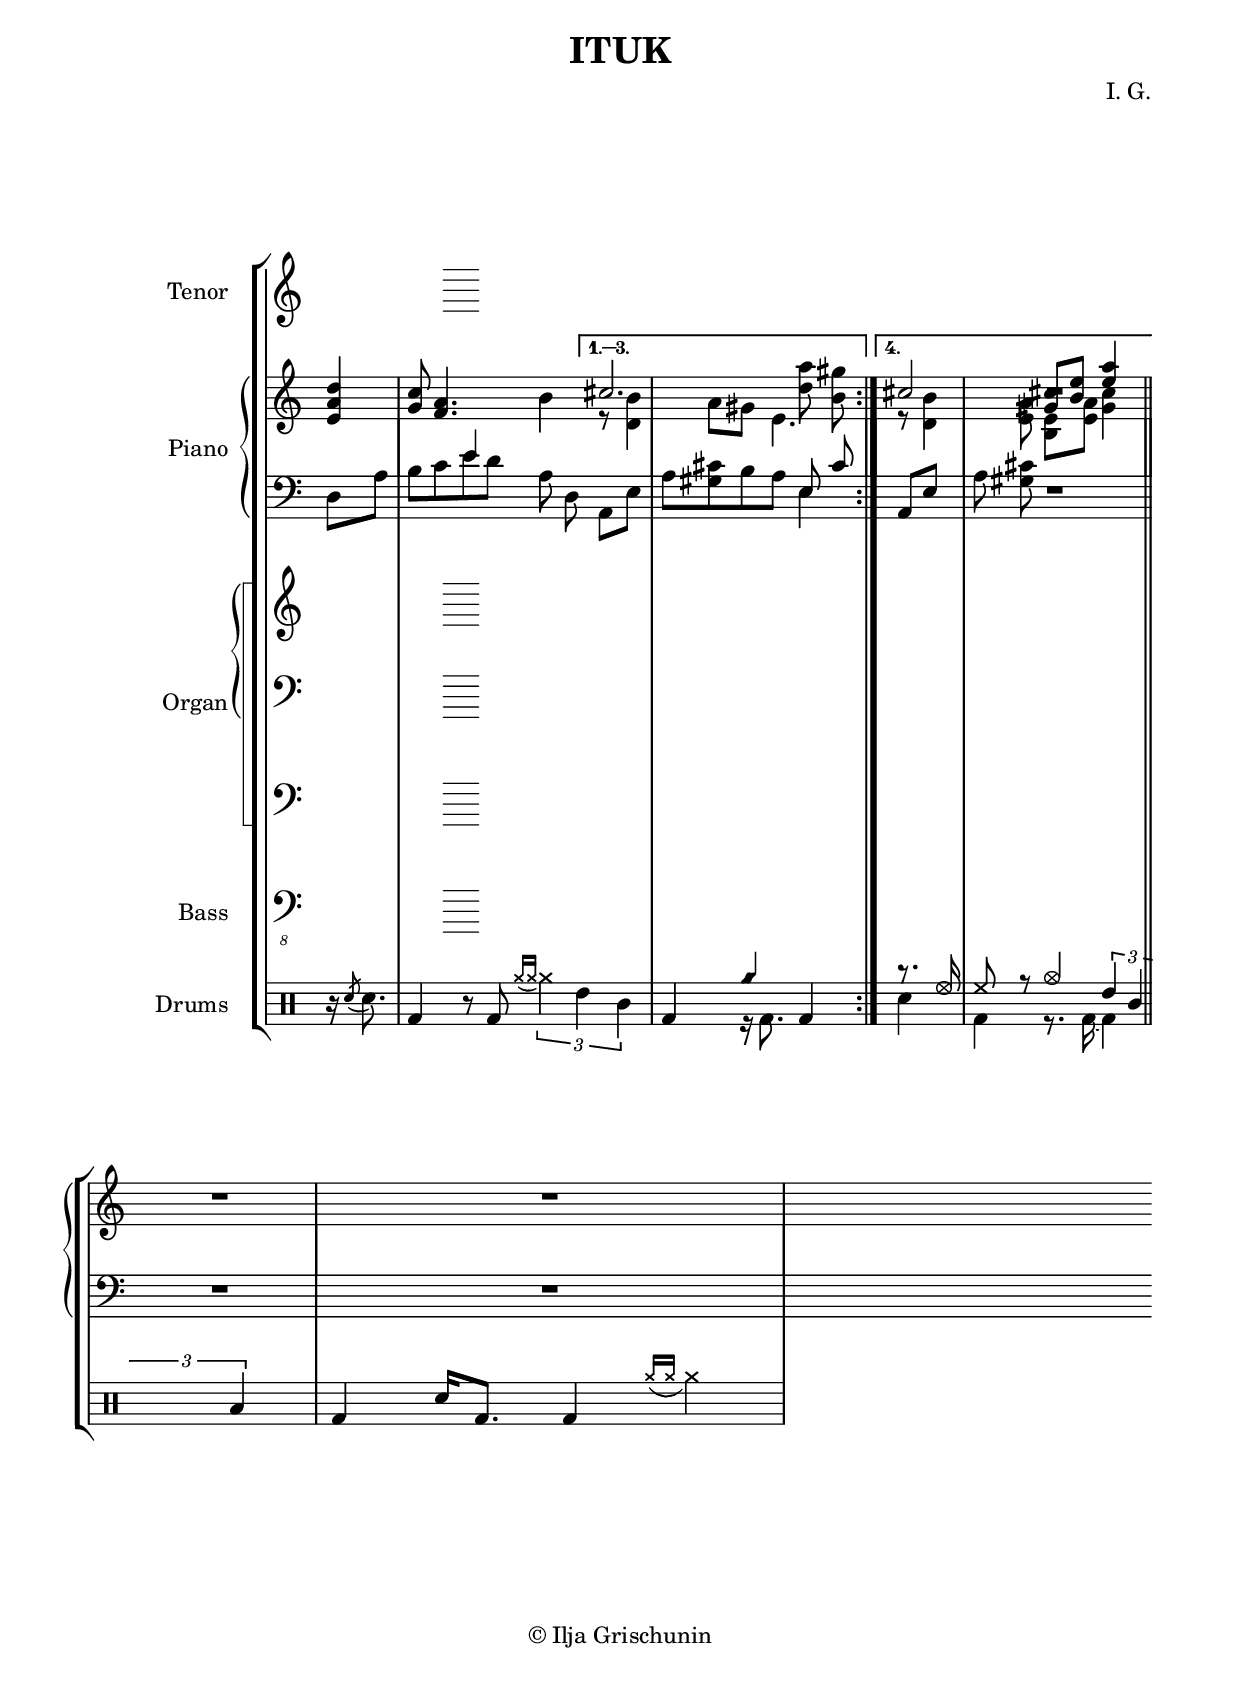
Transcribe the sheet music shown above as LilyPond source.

\version "2.19.15"

\language "deutsch"

\header {
  title = "ITUK"
  composer = "I. G."
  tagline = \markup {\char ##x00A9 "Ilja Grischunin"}
}

%#(set-global-staff-size 16)
\paper {
  indent = 3.0\cm  % space for instrumentName
  %short-indent = 1.5\cm  % space for shortInstrumentName
  top-system-spacing.basic-distance = #25
  top-markup-spacing.basic-distance = #8
  markup-system-spacing.basic-distance = #26
  system-system-spacing.basic-distance = #20
  last-bottom-spacing.basic-distance = #25
  left-margin = 15
  right-margin = 15
  %two-sided = ##t
  %inner-margin = 20
  %outer-margin = 15
}

\layout {
  \context {
    \Score
    \remove "Bar_number_engraver"
  }
  \override Staff.TimeSignature.stencil = ##f
  \override Staff.InstrumentName.self-alignment-X = #RIGHT
  \override PianoStaff.InstrumentName.self-alignment-X = #RIGHT
  \override StaffGroup.InstrumentName.self-alignment-X = #RIGHT
}

\version "2.19.15"

\language "deutsch"


tenorSax = \relative {

}

\version "2.19.15"

\language "deutsch"

top = \change Staff = "RH"
bot = \change Staff = "LH"

rightPiano = \relative {
  \repeat volta 4 {
    <e' a d>4<g c>8 <f a>4. h4
  }
  \alternative {
    {
      <<
        {
          cis2.
          \stemDown
          <d a'>8 <h gis'>
        }
        \\
        {
          r8 <d, h'>4 a'8 gis e4.
        }
      >>
    }
    {
      <<
        {
          cis'2
        }
        \\
        {
          r8 <d, h'>4 <e a>8
        }
      >>
      \set Score.repeatCommands = #'((volta #f))
      \stemUp
      <gis cis>8 <h e> <e a>4
      \stemNeutral
    }
  }
  \bar "||"
  \break
  R1*7
}

leftPiano = \relative {
  \clef "bass"
  \repeat volta 4 {
    <<
      {
        s2 e'4 s
      }
      \\
      {
        d,8 a' h c e d a d,
      }
    >>
  }
  \alternative {
    {
      <<
        {
          s2. e8 cis'
        }
        \\
        {
          a, e' a <gis cis> h a e4
        }
      >>
    }
    {
      a,8 e' a <gis cis>
      \set Score.repeatCommands = #'((volta #f))
      \stemDown
      \top <h e> <e a> <gis cis>4 \bot
      \stemNeutral
    }
  }
  \bar "||"
  \break
  R1*7
}

\version "2.19.15"

\language "deutsch"


rightOrgan = \relative {

}
leftOrgan = \relative {
  \clef "bass"
}
fusOrgan = \relative {
  \clef "bass"

}

\version "2.19.15"

\language "deutsch"


bass = \relative {
  \clef "bass_8"

}

\version "2.19.15"

\language "deutsch"


drum = \drummode {
  \set Score.barNumberVisibility = #all-bar-numbers-visible
  \override MultiMeasureRest.expand-limit = #2
  \set Score.skipBars = ##t
  \partial 4
  r16
  \acciaccatura sn8 sn8.
  bd4 r8 bd
  \acciaccatura {cymr16 cymr}
  \tuplet 3/2 {cymr4 tommh tomml}
  bd4
  <<
    {
      cyms4
    }
    \\
    {
      r16 bd8.
    }
  >>
  bd4
  <<
    {
      r8. hhho16 hh8 r cymc4
      \tuplet 3/2 {tommh4 tomml toml}
    }
    \\
    {
      sn4 bd r8. bd16~ bd4 s
    }
  >>
  bd4 sn16 bd8. bd4 \acciaccatura {cymr16 cymr} cymr4
}


tenorSaxPart = \new Staff \with {
  instrumentName = "Tenor"
} \tenorSax

pianoPart = \new PianoStaff \with {
  instrumentName = "Piano"
} <<
  \new Staff = "RH" \with {
  } \rightPiano
  \new Staff = "LH" \with {
  } \leftPiano
>>

organPart = \new StaffGroup \with {
  systemStartDelimiter = #'SystemStartSquare
  instrumentName = "Organ"
} <<
\new PianoStaff 
<<
  \new Staff = "RH" \with {
  } \rightOrgan
  \new Staff = "LH" \with {
  } \leftOrgan
>>
\new Staff = "PF" \with {
  } \fusOrgan
>>

bassPart = \new Staff \with {
  instrumentName = "Bass"
} \bass

drumsPart = \new DrumStaff \with {
  instrumentName = "Drums"
} \drum

\score {
  \new StaffGroup
  <<
    \tenorSaxPart
    \pianoPart
    \organPart
    \bassPart
    \drumsPart
  >>
}
